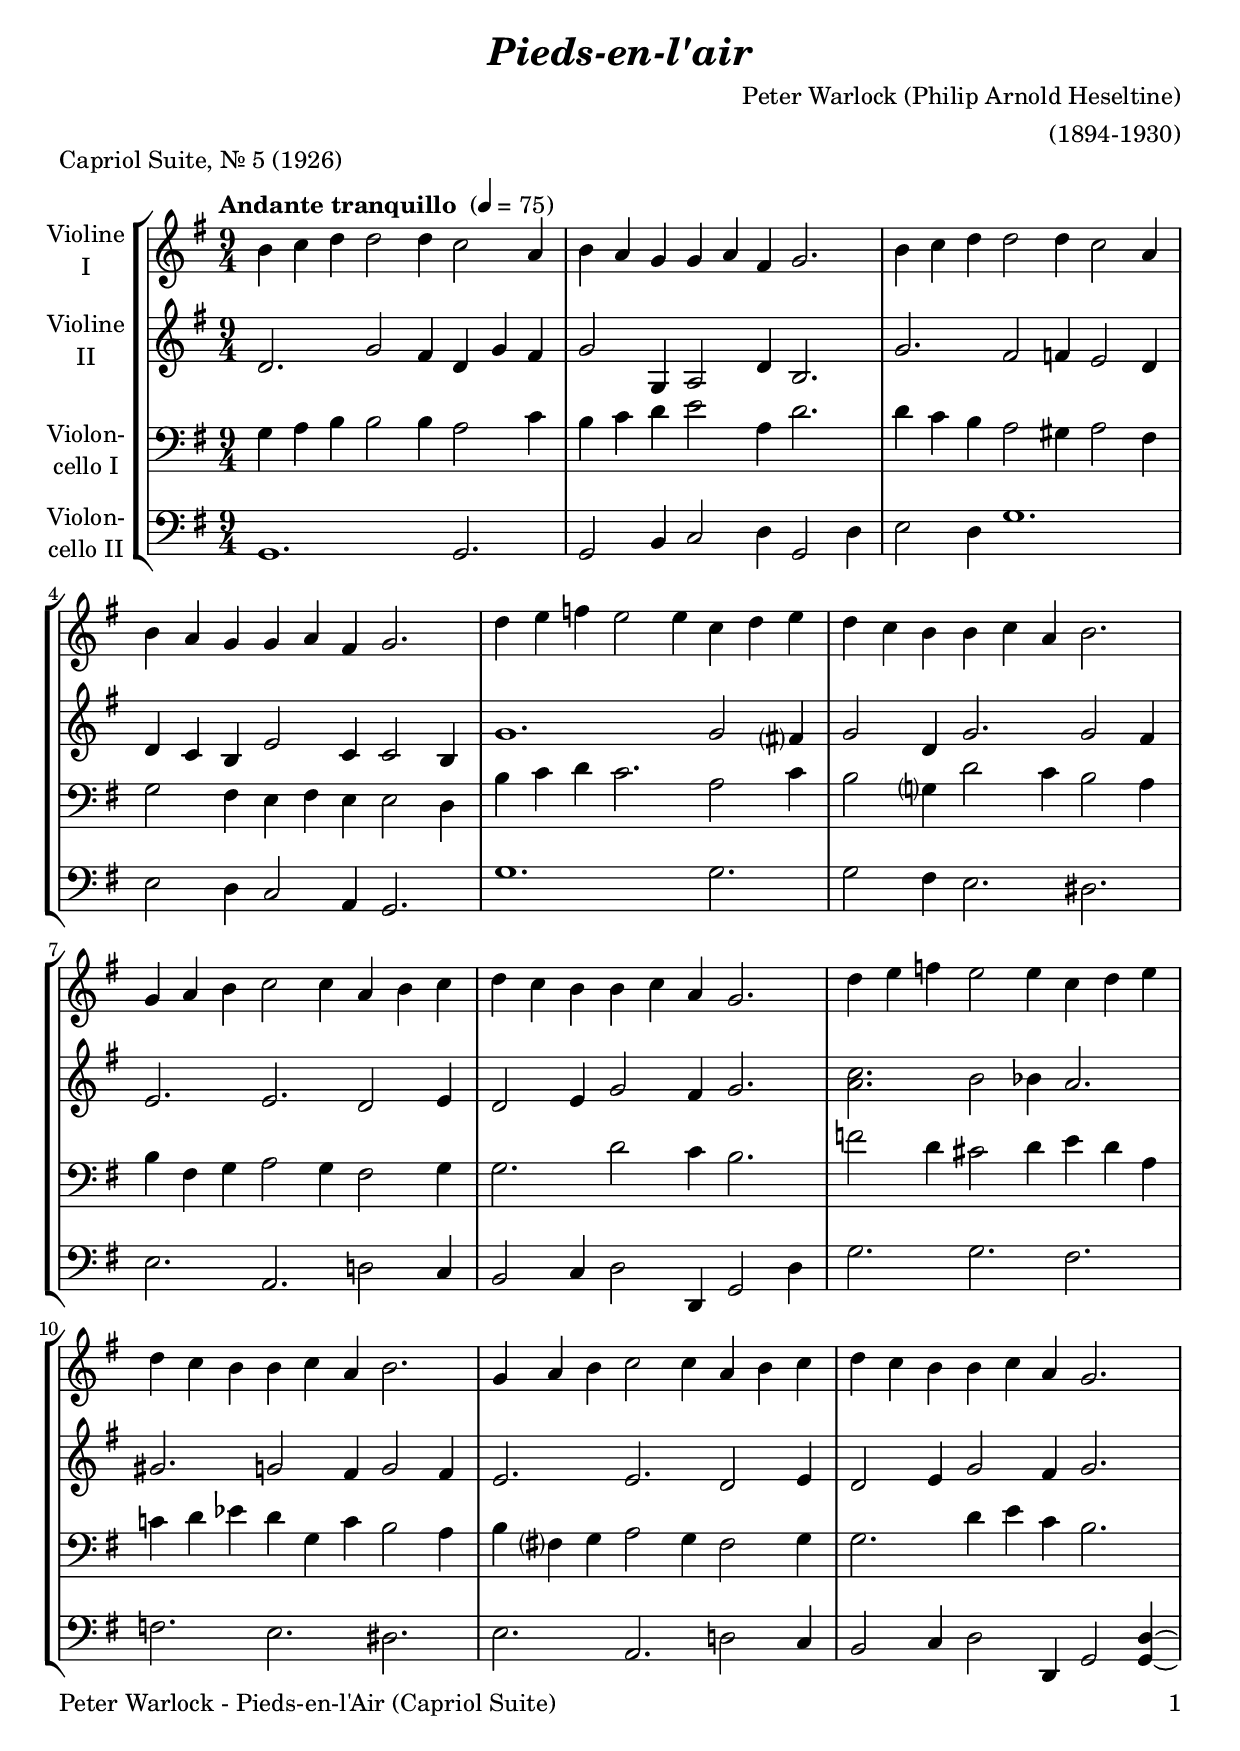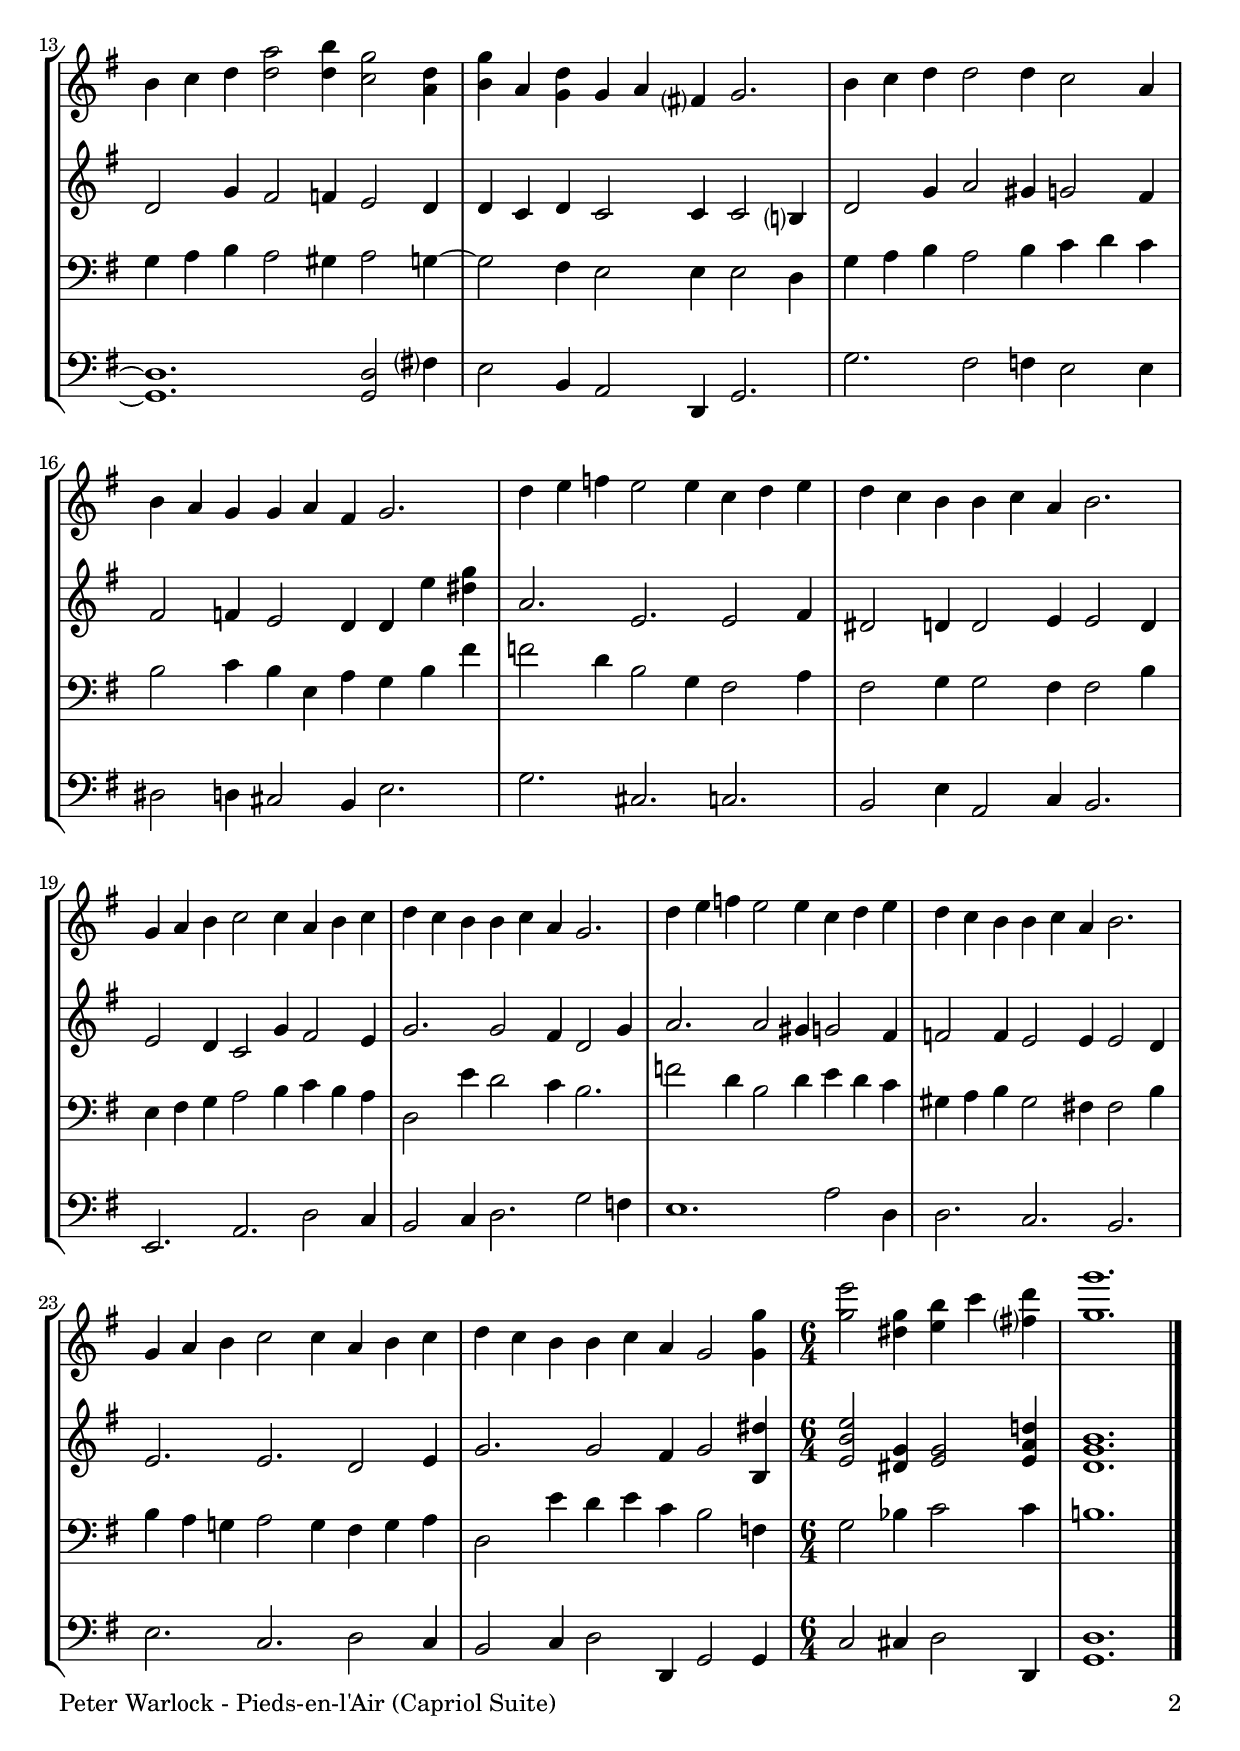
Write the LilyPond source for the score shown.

\version "2.20.2"
\include "deutsch.ly"

#(set-global-staff-size 21)

\header {
  title     = \markup \bold \italic "Pieds-en-l'air"
  composer  = "Peter Warlock (Philip Arnold Heseltine)"
  arranger  = "(1894-1930)"
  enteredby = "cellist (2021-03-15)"
  piece     = "Capriol Suite, Nr. 5 (1926)"
}


voiceconsts = {
  \key g \major
  \time 9/4
  \clef "treble"
  \numericTimeSignature
  \compressEmptyMeasures
  % Set default beaming for all staves
%  \set Timing.beamExceptions = #'()
%  \set Timing.baseMoment     = #(ly:make-moment 1 4)
%  \set Timing.beatStructure  = #'(1 1 1)
  \tempo "Andante tranquillo " 4=75
}

micl = "clarinet"
mifl = "flute"
miob = "oboe"
mifh = "french horn"
misx = "tenor sax"
mivl = "string ensemble 1"
%mivl = "violin"
miba = "cello"

boxa = { \bar "||" \mark \markup \box \italic "A" \key c \major }

va = \relative c'' {
  \voiceconsts

  h4 c d d2 d4 c2 a4
  h a g g a fis g2.
  h4 c d d2 d4 c2 a4
  h a g g a fis g2.

  d'4 e f e2 e4 c d e
  d c h h c a h2.
  g4 a h c2 c4 a h c
  d c h h c a g2.

  d'4 e f e2 e4 c d e
  d c h h c a h2.
  g4 a h c2 c4 a h c
  d c h h c a g2.

  h4 c d <d a'>2 <d h'>4 <c g'>2 <a d>4
  <h g'> a <g d'> g a fis? g2.
  h4 c d d2 d4 c2 a4
  h a g g a fis g2.

  d'4 e f e2 e4 c d e
  d c h h c a h2.
  g4 a h c2 c4 a h c
  d c h h c a g2.

  d'4 e f e2 e4 c d e
  d c h h c a h2.
  g4 a h c2 c4 a h c
  d c h h c a g2 <g g'>4 \time 6/4

  <g' e'>2 <dis g>4 <e h'> c' <fis,? d'>
  <g g'>1. \bar "|."
}

vb = \relative c' {
  \voiceconsts

  d2. g2 fis4 d g fis
  g2 g,4 a2 d4 h2.
  g' fis2 f4 e2 d4
  d c h e2 c4 c2 h4
  g'1. g2 fis?4

  g2 d4 g2. g2 fis4
  e2. e d2 e4
  d2 e4 g2 fis4 g2.
  <a c> h2 b4 a2.
  gis g2 fis4 g2 fis4
  e2. e d2 e4

  d2 e4 g2 fis4 g2.
  d2 g4 fis2 f4 e2 d4
  d c d c2 c4 c2 h?4
  d2 g4 a2 gis4 g2 fis4
  fis2 f4 e2 d4 d e' <dis g>

  a2. e e2 fis4
  dis2 d4 d2 e4 e2 d4
  e2 d4 c2 g'4 fis2 e4
  g2. g2 fis4 d2 g4
  a2. a2 gis4 g2 fis4

  f2 f4 e2 e4 e2 d4
  e2. e d2 e4
  g2. g2 fis4 g2 <h, dis'>4 \time 6/4
  <e h' e>2 <dis g>4 <e g>2 <e a d!>4
  <d g h>1. \bar "|."
}

vc = \relative c' {
  \voiceconsts
  \clef "bass"

  g4 a h h2 h4 a2 c4
  h c d e2 a,4 d2.
  d4 c h a2 gis4 a2 fis4
  g2 fis4 e fis e e2 d4

  h' c d c2. a2 c4
  h2 g?4 d'2 c4 h2 a4
  h fis g a2 g4 fis2 g4
  g2. d'2 c4 h2.
  f'2 d4 cis2 d4 e d a

  c! d es d g, c h2 a4
  h fis? g a2 g4 fis2 g4
  g2. d'4 e c h2.
  g4 a h a2 gis4 a2 g4~

  g2 fis4 e2 e4 e2 d4
  g a h a2 h4 c d c
  h2 c4 h e, a g h fis'
  f2 d4 h2 g4 fis2 a4
  fis2 g4 g2 fis4 fis2 h4

  e, fis g a2 h4 c h a
  d,2 e'4 d2 c4 h2.
  f'2 d4 h2 d4 e d c
  gis a h gis2 fis!4 fis2 h4

  h a g! a2 g4 fis g a
  d,2 e'4 d e c h2 f4 \time 6/4
  g2 b4 c2 c4
  h!1. \bar "|."
}

vd = \relative c {
  \voiceconsts
  \clef "bass"

  g1. g2.
  g2 h4 c2 d4 g,2 d'4
  e2 d4 g1.
  e2 d4 c2 a4 g2.
  g'1. g2.
  g2 fis4 e2. dis
  e a, d!2 c4

  h2 c4 d2 d,4 g2 d'4
  g2. g fis
  f e dis
  e a, d!2 c4
  h2 c4 d2 d,4 g2 <g d'>4~
  <g d'>1. <g d'>2 fis'?4

  e2 h4 a2 d,4 g2.
  g' fis2 f4 e2 e4
  dis2 d4 cis2 h4 e2.
  g cis, c
  h2 e4 a,2 c4 h2.
  e, a d2 c4

  h2 c4 d2. g2 f4
  e1. a2 d,4
  d2. c h
  e c d2 c4
  h2 c4 d2 d,4 g2 g4 \time 6/4
  c2 cis4 d2 d,4
  <g d'>1. \bar "|."
}


music = \new StaffGroup <<
      \new Staff {
	\set Staff.midiInstrument = \mivl
	\set Staff.instrumentName = \markup \center-column { "Violine" "I" }
	\transpose g g { \va }
      }

      \new Staff {
	\set Staff.midiInstrument = \mivl
	\set Staff.instrumentName = \markup \center-column { "Violine" "II" }
	\transpose g g { \vb }
      }

      \new Staff {
	\set Staff.midiInstrument = \miba
	\set Staff.instrumentName = \markup \center-column { "Violon-" "cello I" }
	\transpose g g { \vc }
      }

      \new Staff {
	\set Staff.midiInstrument = \miba
	\set Staff.instrumentName = \markup \center-column { "Violon-" "cello II" }
	\transpose g g { \vd }
      }
>>

\book {
   \paper {
    print-page-number = ##t
    print-first-page-number = ##t
    ragged-last-bottom = ##f
    oddHeaderMarkup = \markup \null
    evenHeaderMarkup = \markup \null
    oddFooterMarkup = \markup {
      \fill-line {
        \on-the-fly #print-page-number-check-first
        "Peter Warlock - Pieds-en-l'Air (Capriol Suite)" \fromproperty #'page:page-number-string
      }
    }
    evenFooterMarkup = \oddFooterMarkup
  } \score {
    \music
    \layout {}
  }

  \score {
    \unfoldRepeats \music

    \midi {
      \context {
        \Score
      }
    }
  }
}